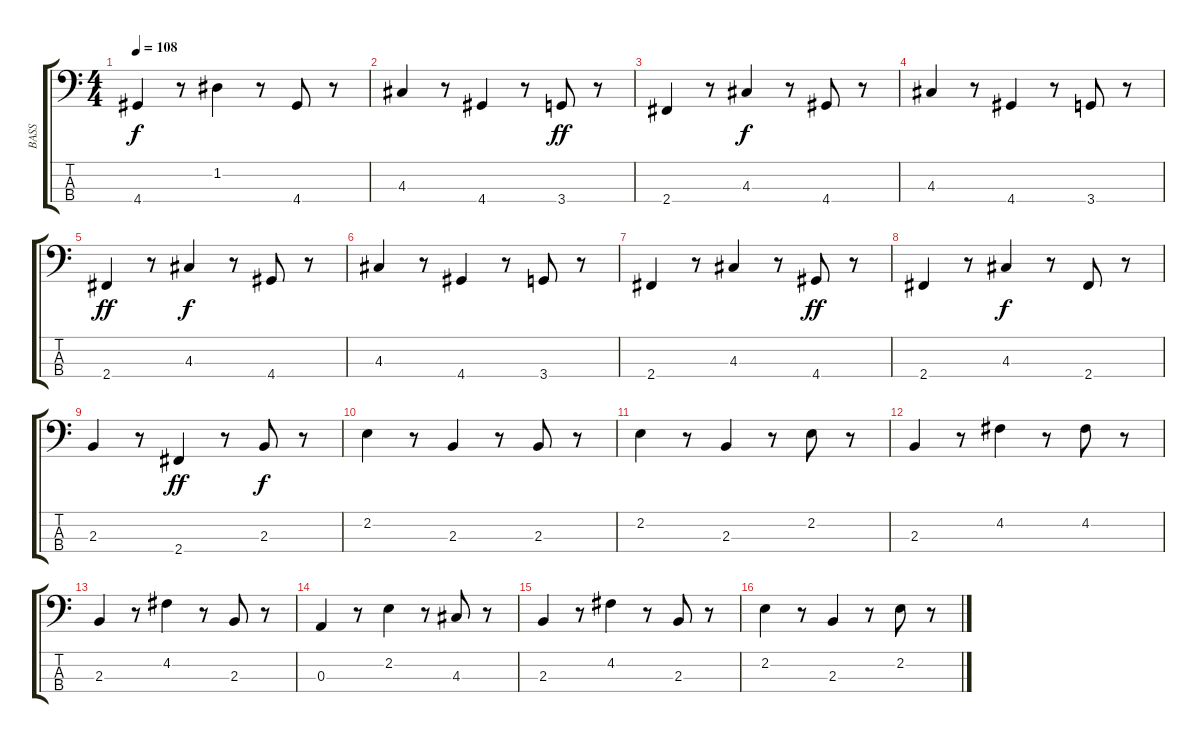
\track ("BASS                " "BASS      ") {instrument electricbassfinger}
\staff {score tabs}
\tuning (G2 D2 A1 E1) {hide}
\ts (4 4)
\tempo 108
\clef f4
\ks c
4.4.4{dy f} r.8 1.2.4 r.8 4.4.8 r.8 |
4.3.4 r.8 4.4.4 r.8 3.4.8{dy ff} r.8 |
2.4.4 r.8 4.3.4{dy f} r.8 4.4.8 r.8 |
4.3.4 r.8 4.4.4 r.8 3.4.8 r.8 |
2.4.4{dy ff} r.8 4.3.4{dy f} r.8 4.4.8 r.8 |
4.3.4 r.8 4.4.4 r.8 3.4.8 r.8 |
2.4.4 r.8 4.3.4 r.8 4.4.8{dy ff} r.8 |
2.4.4 r.8 4.3.4{dy f} r.8 2.4.8 r.8 |
2.3.4 r.8 2.4.4{dy ff} r.8 2.3.8{dy f} r.8 |
2.2.4 r.8 2.3.4 r.8 2.3.8 r.8 |
2.2.4 r.8 2.3.4 r.8 2.2.8 r.8 |
2.3.4 r.8 4.2.4 r.8 4.2.8 r.8 |
2.3.4 r.8 4.2.4 r.8 2.3.8 r.8 |
0.3.4 r.8 2.2.4 r.8 4.3.8 r.8 |
2.3.4 r.8 4.2.4 r.8 2.3.8 r.8 |
2.2.4 r.8 2.3.4 r.8 2.2.8 r.8
